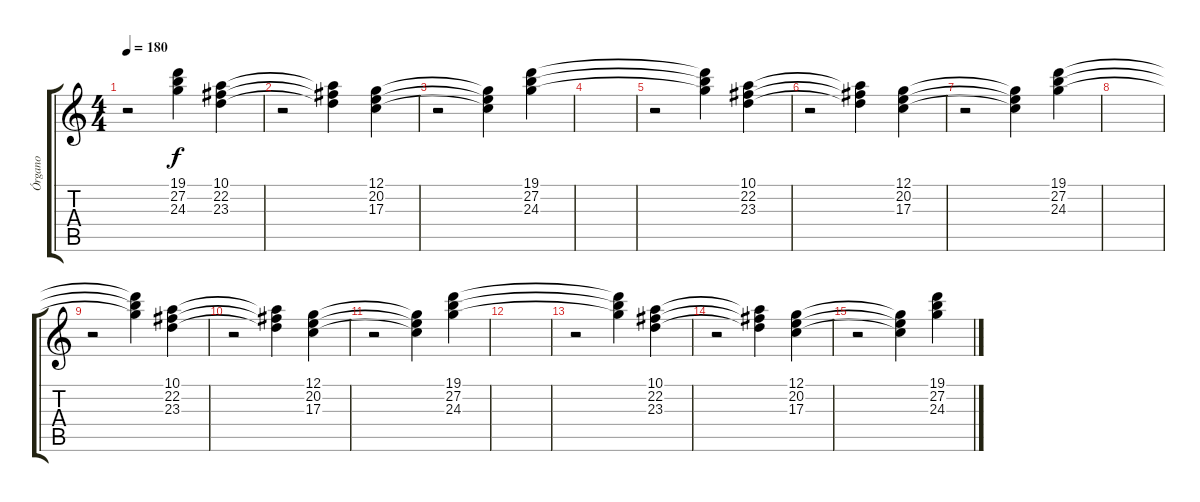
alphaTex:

\track ("Órgano" "Órgano") {instrument churchorgan}
\staff {score tabs}
\tuning (E4 B3 G3 D3 A2 E2) {hide}
\ts (4 4)
\tempo 180
\clef g2
\ks c
r.2{dy f} (19.1{t} 27.2{t} 24.3{t}).4 (10.1 22.2 23.3).4 |
r.2 (10.1{t} 22.2{t} 23.3{t}).4 (12.1 20.2 17.3).4 |
r.2 (12.1{t} 20.2{t} 17.3{t}).4 (19.1 27.2 24.3).4 |
|
r.2 (19.1{t} 27.2{t} 24.3{t}).4 (10.1 22.2 23.3).4 |
r.2 (10.1{t} 22.2{t} 23.3{t}).4 (12.1 20.2 17.3).4 |
r.2 (12.1{t} 20.2{t} 17.3{t}).4 (19.1 27.2 24.3).4 |
|
r.2 (19.1{t} 27.2{t} 24.3{t}).4 (10.1 22.2 23.3).4 |
r.2 (10.1{t} 22.2{t} 23.3{t}).4 (12.1 20.2 17.3).4 |
r.2 (12.1{t} 20.2{t} 17.3{t}).4 (19.1 27.2 24.3).4 |
|
r.2 (19.1{t} 27.2{t} 24.3{t}).4 (10.1 22.2 23.3).4 |
r.2 (10.1{t} 22.2{t} 23.3{t}).4 (12.1 20.2 17.3).4 |
r.2 (12.1{t} 20.2{t} 17.3{t}).4 (19.1 27.2 24.3).4
